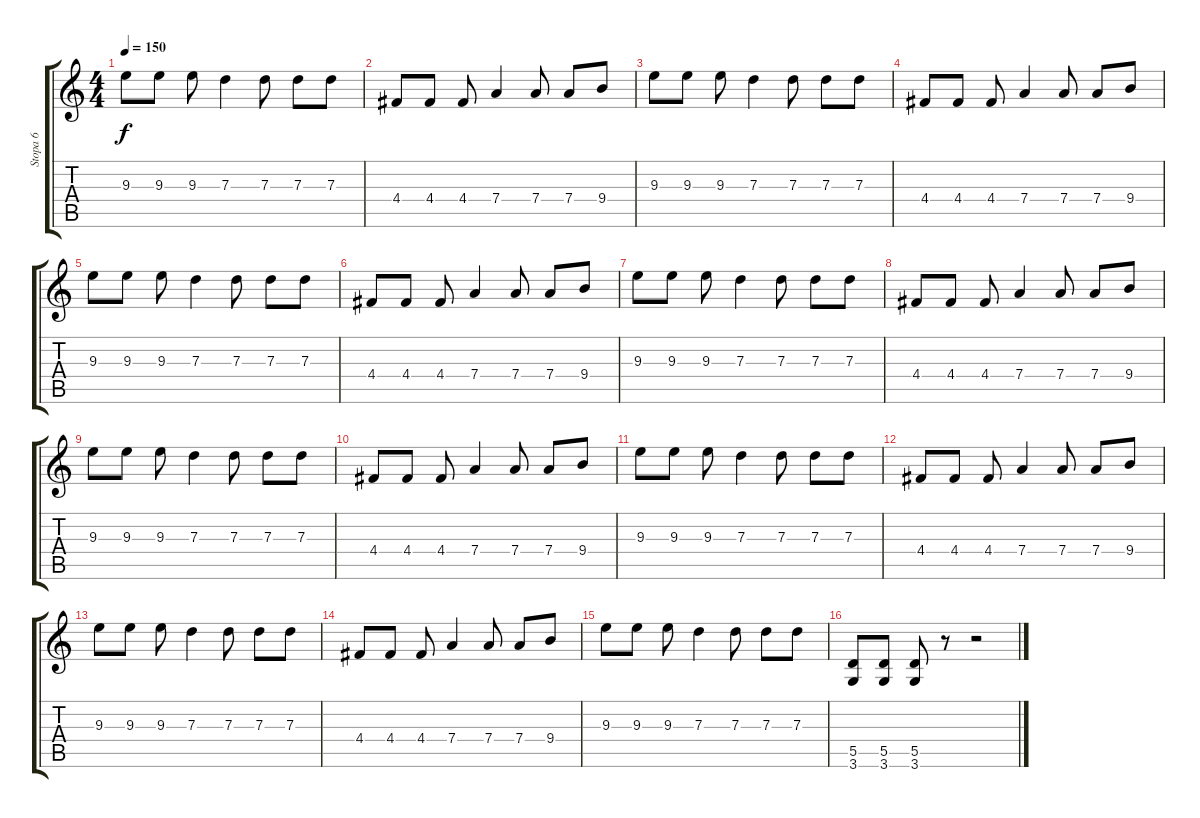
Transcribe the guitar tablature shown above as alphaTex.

\track ("Stopa 6" "Stopa 6") {instrument distortionguitar}
\staff {score tabs}
\tuning (E4 B3 G3 D3 A2 E2) {hide}
\ts (4 4)
\tempo 150
\clef g2
\ks c
9.3.8{dy f} 9.3.8 9.3.8 7.3.4 7.3.8 7.3.8 7.3.8 |
4.4.8 4.4.8 4.4.8 7.4.4 7.4.8 7.4.8 9.4.8 |
9.3.8 9.3.8 9.3.8 7.3.4 7.3.8 7.3.8 7.3.8 |
4.4.8 4.4.8 4.4.8 7.4.4 7.4.8 7.4.8 9.4.8 |
9.3.8 9.3.8 9.3.8 7.3.4 7.3.8 7.3.8 7.3.8 |
4.4.8 4.4.8 4.4.8 7.4.4 7.4.8 7.4.8 9.4.8 |
9.3.8 9.3.8 9.3.8 7.3.4 7.3.8 7.3.8 7.3.8 |
4.4.8 4.4.8 4.4.8 7.4.4 7.4.8 7.4.8 9.4.8 |
9.3.8 9.3.8 9.3.8 7.3.4 7.3.8 7.3.8 7.3.8 |
4.4.8 4.4.8 4.4.8 7.4.4 7.4.8 7.4.8 9.4.8 |
9.3.8 9.3.8 9.3.8 7.3.4 7.3.8 7.3.8 7.3.8 |
4.4.8 4.4.8 4.4.8 7.4.4 7.4.8 7.4.8 9.4.8 |
9.3.8 9.3.8 9.3.8 7.3.4 7.3.8 7.3.8 7.3.8 |
4.4.8 4.4.8 4.4.8 7.4.4 7.4.8 7.4.8 9.4.8 |
9.3.8 9.3.8 9.3.8 7.3.4 7.3.8 7.3.8 7.3.8 |
(5.5 3.6).8 (5.5 3.6).8 (5.5 3.6).8 r.8 r.2
